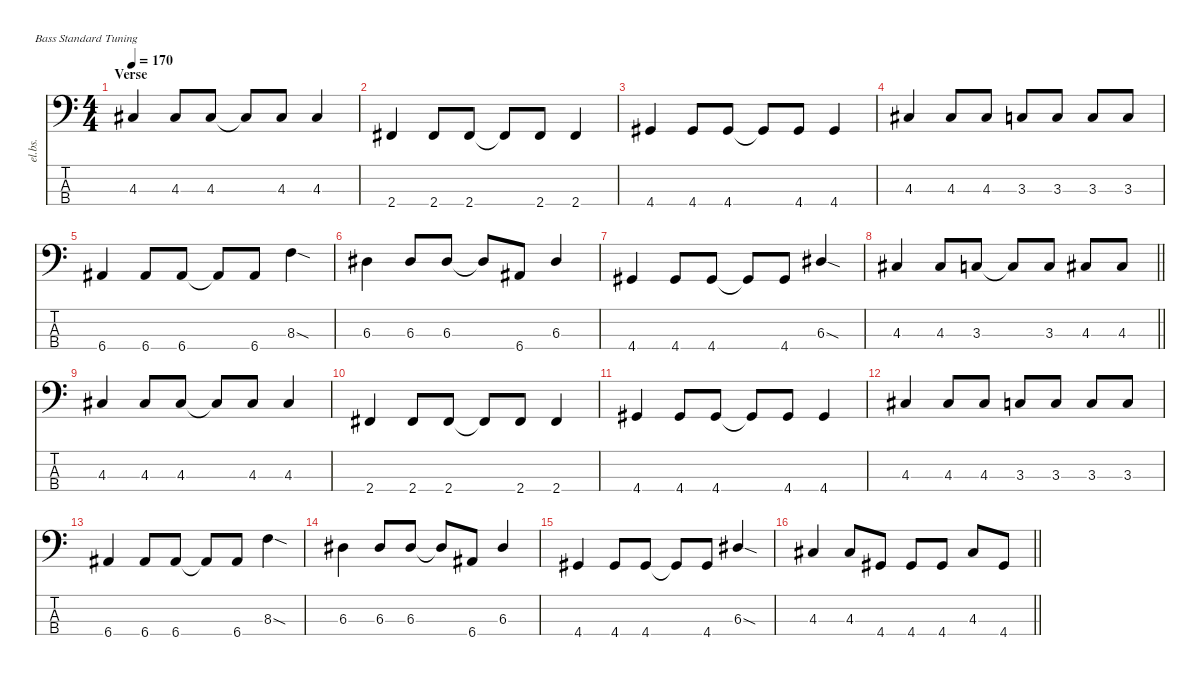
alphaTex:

\defaultSystemsLayout 4
\hideDynamics
\bracketExtendMode nobrackets
\track ("Electric Bass" "el.bs.") {mute instrument electricbassfinger}
\staff {score tabs}
\tuning (G2 D2 A1 E1)
\ts (4 4)
\section ("" "Verse")
\tempo 170
\clef f4
\ks c
4.3{acc #}.4{dy mf beam Up} 4.3{acc #}.8{beam Up} 4.3{acc #}.8{beam Up} 4.3{t acc #}.8{beam Up} 4.3{acc #}.8{beam Up} 4.3{acc #}.4{beam Up} |
2.4{acc #}.4{beam Up} 2.4{acc #}.8{beam Up} 2.4{acc #}.8{beam Up} 2.4{t acc #}.8{beam Up} 2.4{acc #}.8{beam Up} 2.4{acc #}.4{beam Up} |
4.4{acc #}.4{beam Up} 4.4{acc #}.8{beam Up} 4.4{acc #}.8{beam Up} 4.4{t acc #}.8{beam Up} 4.4{acc #}.8{beam Up} 4.4{acc #}.4{beam Up} |
4.3{acc #}.4{beam Up} 4.3{acc #}.8{beam Up} 4.3{acc #}.8{beam Up} 3.3.8{beam Up} 3.3.8{beam Up} 3.3.8{beam Up} 3.3.8{beam Up} |
6.4{acc #}.4{beam Up} 6.4{acc #}.8{beam Up} 6.4{acc #}.8{beam Up} 6.4{t acc #}.8{beam Up} 6.4{acc #}.8{beam Up} 8.3{sod}.4{beam Down} |
6.3{acc #}.4{beam Down} 6.3{acc #}.8{beam Up} 6.3{acc #}.8{beam Up} 6.3{t acc #}.8{beam Up} 6.4{acc #}.8{beam Up} 6.3{acc #}.4{beam Up} |
4.4{acc #}.4{beam Up} 4.4{acc #}.8{beam Up} 4.4{acc #}.8{beam Up} 4.4{t acc #}.8{beam Up} 4.4{acc #}.8{beam Up} 6.3{sod acc #}.4{beam Up} |
\barLineRight lightlight
4.3{acc #}.4{beam Up} 4.3{acc #}.8{beam Up} 3.3.8{beam Up} 3.3{t}.8{beam Up} 3.3.8{beam Up} 4.3{acc #}.8{beam Up} 4.3{acc #}.8{beam Up} |
4.3{acc #}.4{beam Up} 4.3{acc #}.8{beam Up} 4.3{acc #}.8{beam Up} 4.3{t acc #}.8{beam Up} 4.3{acc #}.8{beam Up} 4.3{acc #}.4{beam Up} |
2.4{acc #}.4{beam Up} 2.4{acc #}.8{beam Up} 2.4{acc #}.8{beam Up} 2.4{t acc #}.8{beam Up} 2.4{acc #}.8{beam Up} 2.4{acc #}.4{beam Up} |
4.4{acc #}.4{beam Up} 4.4{acc #}.8{beam Up} 4.4{acc #}.8{beam Up} 4.4{t acc #}.8{beam Up} 4.4{acc #}.8{beam Up} 4.4{acc #}.4{beam Up} |
4.3{acc #}.4{beam Up} 4.3{acc #}.8{beam Up} 4.3{acc #}.8{beam Up} 3.3.8{beam Up} 3.3.8{beam Up} 3.3.8{beam Up} 3.3.8{beam Up} |
6.4{acc #}.4{beam Up} 6.4{acc #}.8{beam Up} 6.4{acc #}.8{beam Up} 6.4{t acc #}.8{beam Up} 6.4{acc #}.8{beam Up} 8.3{sod}.4{beam Down} |
6.3{acc #}.4{beam Down} 6.3{acc #}.8{beam Up} 6.3{acc #}.8{beam Up} 6.3{t acc #}.8{beam Up} 6.4{acc #}.8{beam Up} 6.3{acc #}.4{beam Up} |
4.4{acc #}.4{beam Up} 4.4{acc #}.8{beam Up} 4.4{acc #}.8{beam Up} 4.4{t acc #}.8{beam Up} 4.4{acc #}.8{beam Up} 6.3{sod acc #}.4{beam Up} |
\barLineRight lightlight
4.3{acc #}.4{beam Up} 4.3{acc #}.8{beam Up} 4.4{acc #}.8{beam Up} 4.4{acc #}.8{beam Up} 4.4{acc #}.8{beam Up} 4.3{acc #}.8{beam Up} 4.4{acc #}.8{beam Up}
